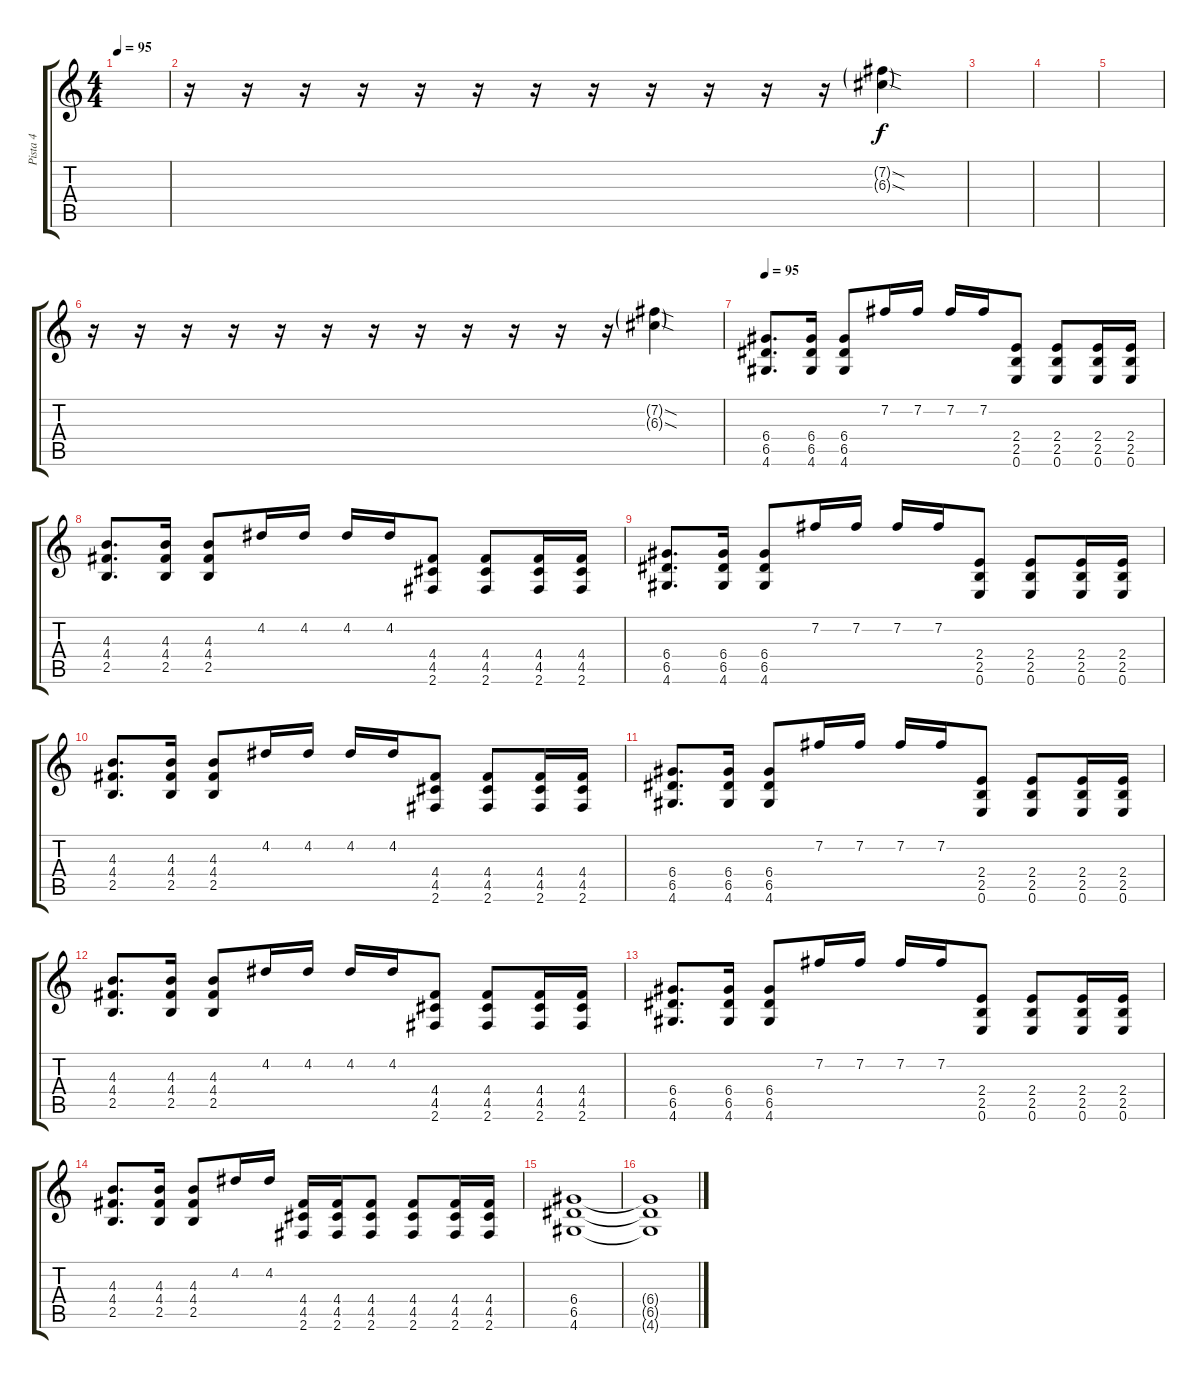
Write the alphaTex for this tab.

\track ("Pista 4" "Pista 4") {instrument distortionguitar}
\staff {score tabs}
\tuning (E4 B3 G3 D3 A2 E2) {hide}
\ts (4 4)
\tempo 95
\clef g2
\ks c
|
r.16 r.16 r.16 r.16 r.16 r.16 r.16 r.16 r.16 r.16 r.16 r.16 (7.2{sod g} 6.3{sod g}).4 |
|
|
|
r.16 r.16 r.16 r.16 r.16 r.16 r.16 r.16 r.16 r.16 r.16 r.16 (7.2{sod g} 6.3{sod g}).4 |
\tempo 95
(6.4 6.5 4.6).8{d dy f} (6.4 6.5 4.6).16 (6.4 6.5 4.6).8 7.2.16 7.2.16 7.2.16 7.2.16 (2.4 2.5 0.6).8 (2.4 2.5 0.6).8 (2.4 2.5 0.6).16 (2.4 2.5 0.6).16 |
(4.3 4.4 2.5).8{d} (4.3 4.4 2.5).16 (4.3 4.4 2.5).8 4.2.16 4.2.16 4.2.16 4.2.16 (4.4 4.5 2.6).8 (4.4 4.5 2.6).8 (4.4 4.5 2.6).16 (4.4 4.5 2.6).16 |
(6.4 6.5 4.6).8{d} (6.4 6.5 4.6).16 (6.4 6.5 4.6).8 7.2.16 7.2.16 7.2.16 7.2.16 (2.4 2.5 0.6).8 (2.4 2.5 0.6).8 (2.4 2.5 0.6).16 (2.4 2.5 0.6).16 |
(4.3 4.4 2.5).8{d} (4.3 4.4 2.5).16 (4.3 4.4 2.5).8 4.2.16 4.2.16 4.2.16 4.2.16 (4.4 4.5 2.6).8 (4.4 4.5 2.6).8 (4.4 4.5 2.6).16 (4.4 4.5 2.6).16 |
(6.4 6.5 4.6).8{d} (6.4 6.5 4.6).16 (6.4 6.5 4.6).8 7.2.16 7.2.16 7.2.16 7.2.16 (2.4 2.5 0.6).8 (2.4 2.5 0.6).8 (2.4 2.5 0.6).16 (2.4 2.5 0.6).16 |
(4.3 4.4 2.5).8{d} (4.3 4.4 2.5).16 (4.3 4.4 2.5).8 4.2.16 4.2.16 4.2.16 4.2.16 (4.4 4.5 2.6).8 (4.4 4.5 2.6).8 (4.4 4.5 2.6).16 (4.4 4.5 2.6).16 |
(6.4 6.5 4.6).8{d} (6.4 6.5 4.6).16 (6.4 6.5 4.6).8 7.2.16 7.2.16 7.2.16 7.2.16 (2.4 2.5 0.6).8 (2.4 2.5 0.6).8 (2.4 2.5 0.6).16 (2.4 2.5 0.6).16 |
(4.3 4.4 2.5).8{d} (4.3 4.4 2.5).16 (4.3 4.4 2.5).8 4.2.16 4.2.16 (4.4 4.5 2.6).16 (4.4 4.5 2.6).16 (4.4 4.5 2.6).8 (4.4 4.5 2.6).8 (4.4 4.5 2.6).16 (4.4 4.5 2.6).16 |
(6.4 6.5 4.6).1 |
(6.4{t} 6.5{t} 4.6{t}).1
